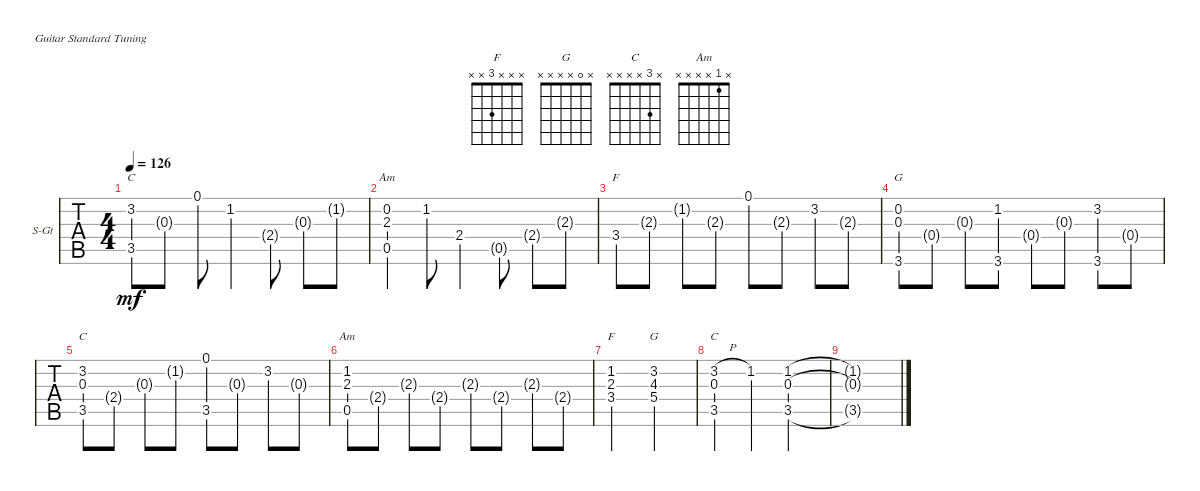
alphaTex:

\bracketExtendMode groupsimilarinstruments
\firstSystemTrackNameOrientation horizontal
\otherSystemsTrackNameOrientation horizontal
\track ("" "S-Gt") {instrument acousticguitarsteel}
\staff {tabs}
\tuning (E4 B3 G3 D3 A2 E2)
\chord ("F" x 1 x x x x)
\chord ("G" x 3 x x x x)
\chord ("C" x 3 x x x x)
\chord ("Am" x 0 x x x x)
\chord ("G" x 0 x x x x)
\chord ("F" x x x 3 x x)
\chord ("Am" x 1 x x x x)
\ts (4 4)
\tempo 126
\clef g2
\ks c
(3.2 3.5).8{ch "C" dy mf} 0.3{g}.8 0.1.8 1.2.4 2.4{g}.8 0.3{g}.8 1.2{g}.8 |
(0.2 0.5 2.3).4{ch "Am"} 1.2.8 2.4.4 0.5{g}.8 2.4{g}.8 2.3{g}.8 |
3.4.8{ch "F"} 2.3{g}.8 1.2{g}.8 2.3{g}.8 0.1.8 2.3{g}.8 3.2.8 2.3{g}.8 |
(0.2 3.6 0.3).8{ch "G"} 0.4{g}.8 0.3{g}.8 (1.2 3.6).8 0.4{g}.8 0.3{g}.8 (3.2 3.6).8 0.4{g}.8 |
(3.2 3.5 0.3).8{ch "C"} 2.4{g}.8 0.3{g}.8 1.2{g}.8 (0.1 3.5).8 0.3{g}.8 3.2.8 0.3{g}.8 |
(1.2 0.5 2.3).8{ch "Am"} 2.4{g}.8 2.3{g}.8 2.4{g}.8 2.3{g}.8 2.4{g}.8 2.3{g}.8 2.4{g}.8 |
(1.2 2.3 3.4).2{ch "F"} (3.2 4.3 5.4).2{ch "G"} |
(3.2{h} 0.3 3.5).4{ch "C"} 1.2.4 (1.2 3.5 0.3).2 |
(1.2{t} 0.3{t} 3.5{t}).1
